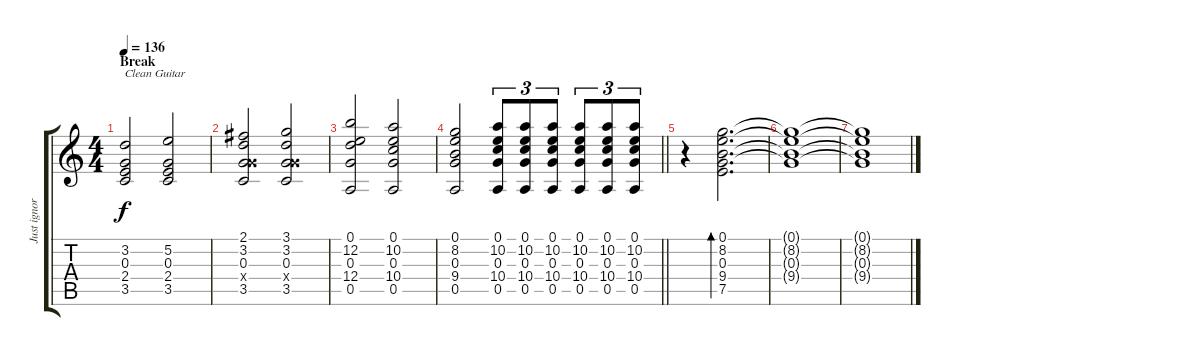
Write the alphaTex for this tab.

\track ("Just ignore this Track" "Just ignor") {instrument electricguitarclean}
\staff {score tabs}
\tuning (E4 B3 G3 D3 A2 D2) {hide}
\ts (4 4)
\section ("" "Break")
\tempo 136
\clef g2
\ks c
(3.2 0.3 2.4 3.5).2{txt "Clean Guitar" dy f instrument electricguitarclean} (5.2 0.3 2.4 3.5).2 |
(2.1 3.2 0.3 5.4{x} 3.5).2 (3.1 3.2 0.3 5.4{x} 3.5).2 |
(0.1 12.2 0.3 12.4 0.5).2 (0.1 10.2 0.3 10.4 0.5).2 |
\barLineRight lightlight
(0.1 8.2 0.3 9.4 0.5).2 (0.1 10.2 0.3 10.4 0.5).8{tu (3 2)} (0.1 10.2 0.3 10.4 0.5).8{tu (3 2)} (0.1 10.2 0.3 10.4 0.5).8{tu (3 2)} (0.1 10.2 0.3 10.4 0.5).8{tu (3 2)} (0.1 10.2 0.3 10.4 0.5).8{tu (3 2)} (0.1 10.2 0.3 10.4 0.5).8{tu (3 2)} |
r.4 (0.1 8.2 0.3 9.4 7.5).2{d bd 240} |
(0.1{t} 8.2{t} 0.3{t} 9.4{t}).1 |
(0.1{t} 8.2{t} 0.3{t} 9.4{t}).1
